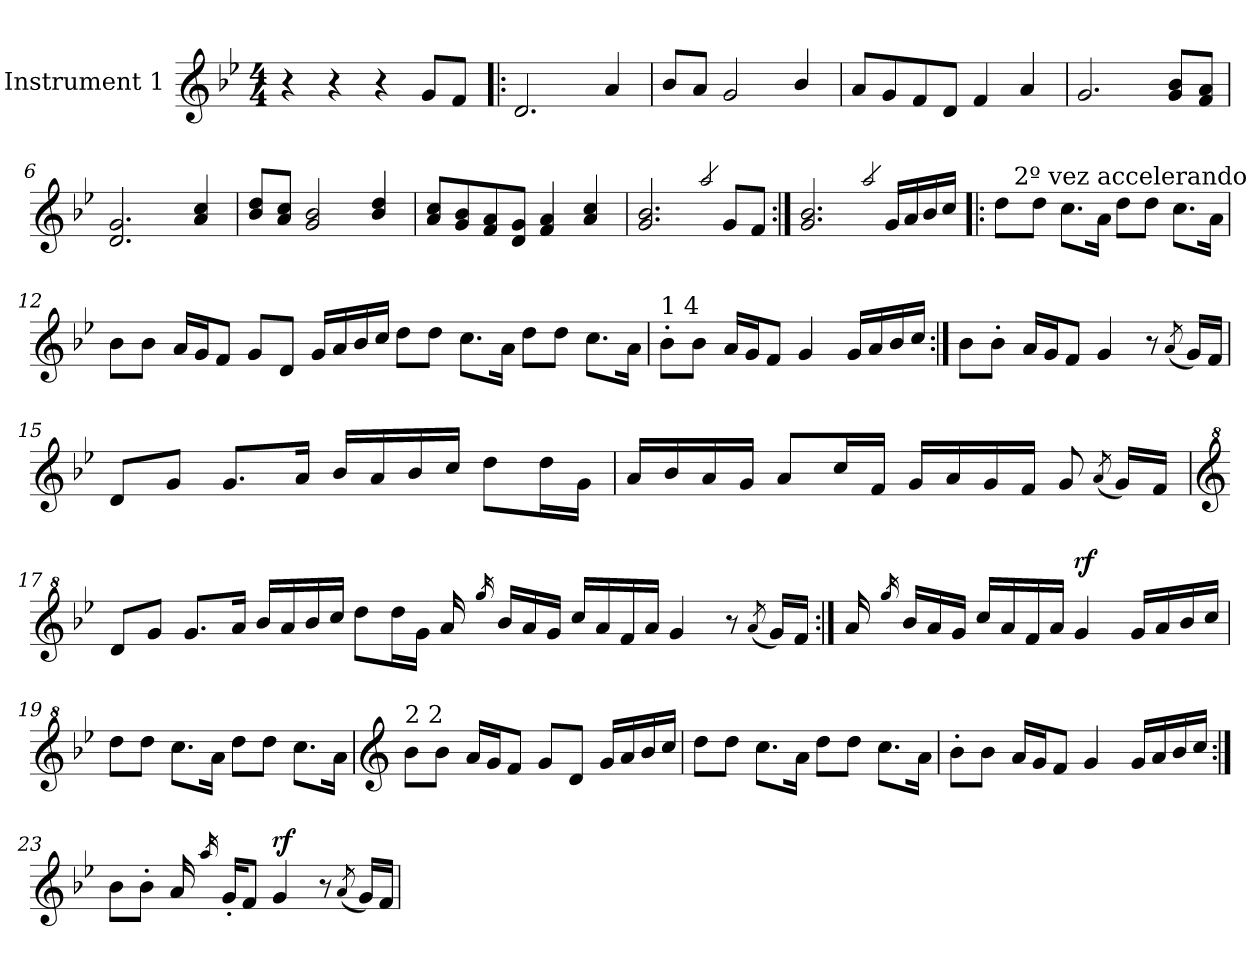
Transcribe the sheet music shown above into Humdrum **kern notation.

**kern	**dynam
*part1	*part1
*staff1	*staff1
*I"Instrument 1	*
*clefG2	*
*k[b-e-]	*
*B-:	*
*M4/4	*
*MM80	*
=1	=1
4r	.
4r	.
4r	.
8g/L	.
8f/J	.
=2!|:	=2!|:
2.d/	.
4a/	.
=3	=3
8b-/L	.
8a/J	.
2g/	.
4b-/	.
=4	=4
8a/L	.
8g/	.
8f/	.
8d/J	.
4f/	.
4a/	.
=5	=5
2.g/	.
8g/ 8b-/L	.
8f/ 8a/J	.
=6	=6
2.d/ 2.g/	.
4a/ 4cc/	.
=7	=7
8b-/ 8dd/L	.
8a/ 8cc/J	.
2g/ 2b-/	.
4b-/ 4dd/	.
!!LO:LB:g=z
=8	=8
8a/ 8cc/L	.
8g/ 8b-/	.
8f/ 8a/	.
8d/ 8g/J	.
4f/ 4a/	.
4a/ 4cc/	.
=9	=9
2.g/ 2.b-/	.
2qaa/	.
8g/L	.
8f/J	.
=10:|!	=10:|!
2.g/ 2.b-/	.
2qaa/	.
16g/LL	.
16a/	.
16b-/	.
16cc/JJ	.
=11!|:	=11!|:
*^	*
8dd\L	16ryy	.
!	!LO:TX:a:t=2º vez accelerando	!
.	2...ryy	.
8dd\J	.	.
8.cc\L	.	.
16a\Jk	.	.
8dd\L	.	.
8dd\J	.	.
8.cc\L	.	.
16a\Jk	.	.
*v	*v	*
=12	=12
8b-\L	.
8b-\J	.
16a/LL	.
16g/J	.
8f/J	.
8g/L	.
8d/J	.
16g/LL	.
16a/	.
16b-/	.
16cc/JJ	.
8dd\L	.
8dd\J	.
8.cc\L	.
16a\Jk	.
8dd\L	.
8dd\J	.
8.cc\L	.
16a\Jk	.
!!LO:LB:g=z
=13	=13
!LO:TX:a:t=1 4	!
8b-'\L	.
8b-\J	.
16a/LL	.
16g/J	.
8f/J	.
4g/	.
16g/LL	.
16a/	.
16b-/	.
16cc/JJ	.
=14:|!	=14:|!
8b-\L	.
8b-'\J	.
16a/LL	.
16g/J	.
8f/J	.
4g/	.
8r	.
(>8qa/	.
16g/LL)	.
16f/JJ	.
=15	=15
8d/L	.
8g/J	.
8.g/L	.
16a/Jk	.
16b-/LL	.
16a/	.
16b-/	.
16cc/JJ	.
8dd\L	.
16dd\L	.
16g\JJ	.
=16	=16
16a/LL	.
16b-/	.
16a/	.
16g/JJ	.
8a/L	.
16cc/L	.
16f/JJ	.
16g/LL	.
16a/	.
16g/	.
16f/JJ	.
8g/	.
(>8qa/	.
16g/LL)	.
16f/JJ	.
!!LO:LB:g=z
=17	=17
*clefG^2	*
8dd/L	.
8gg/J	.
8.gg/L	.
16aa/Jk	.
16bb-/LL	.
16aa/	.
16bb-/	.
16ccc/JJ	.
8ddd\L	.
16ddd\L	.
16gg\JJ	.
16aa/	.
16qggg/	.
16bb-/LL	.
16aa/	.
16gg/JJ	.
16ccc/LL	.
16aa/	.
16ff/	.
16aa/JJ	.
4gg/	.
8r	.
(>8qaa/	.
16gg/LL)	.
16ff/JJ	.
=18:|!	=18:|!
16aa/	.
16qggg/	.
16bb-/LL	.
16aa/	.
16gg/JJ	.
16ccc/LL	.
16aa/	.
16ff/	.
16aa/JJ	.
!	!LO:DY:a
4gg/	rf
16gg/LL	.
16aa/	.
16bb-/	.
16ccc/JJ	.
=19	=19
8ddd\L	.
8ddd\J	.
8.ccc\L	.
16aa\Jk	.
8ddd\L	.
8ddd\J	.
8.ccc\L	.
16aa\Jk	.
!!LO:LB:g=z
=20	=20
*clefG2	*
!LO:TX:a:t=2 2	!
8b-\L	.
8b-\J	.
16a/LL	.
16g/J	.
8f/J	.
8g/L	.
8d/J	.
16g/LL	.
16a/	.
16b-/	.
16cc/JJ	.
=21	=21
8dd\L	.
8dd\J	.
8.cc\L	.
16a\Jk	.
8dd\L	.
8dd\J	.
8.cc\L	.
16a\Jk	.
=22	=22
8b-'\L	.
8b-\J	.
16a/LL	.
16g/J	.
8f/J	.
4g/	.
16g/LL	.
16a/	.
16b-/	.
16cc/JJ	.
=23:|!	=23:|!
8b-\L	.
8b-'\J	.
16a/	.
16qaa/	.
16g'/KL	.
8f/J	.
!	!LO:DY:a
4g/	rf
8r	.
(>8qa/	.
16g/LL)	.
16f/JJ	.
=	=
*-	*-
